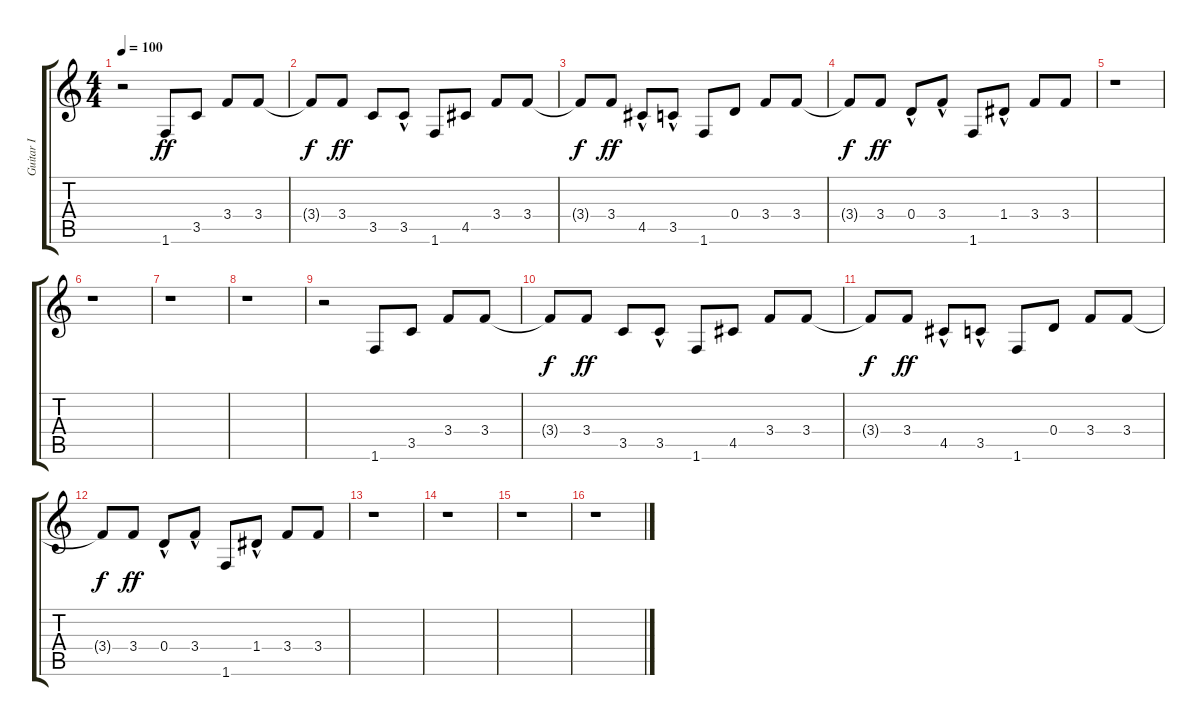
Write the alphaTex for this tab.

\track ("Guitar I" "Guitar I") {instrument electricguitarclean}
\staff {score tabs}
\tuning (E4 B3 G3 D3 A2 E2) {hide}
\ts (4 4)
\tempo 100
\clef g2
\ks c
r.2{dy f} 1.6.8{dy ff} 3.5.8 3.4.8 3.4.8 |
3.4{t}.8{dy f} 3.4.8{dy ff} 3.5.8 3.5{hac}.8 1.6.8 4.5.8 3.4.8 3.4.8 |
3.4{t}.8{dy f} 3.4.8{dy ff} 4.5{hac}.8 3.5{hac}.8 1.6.8 0.4.8 3.4.8 3.4.8 |
3.4{t}.8{dy f} 3.4.8{dy ff} 0.4{hac}.8 3.4{hac}.8 1.6.8 1.4{hac}.8 3.4.8 3.4.8 |
r.1 |
r.1 |
r.1 |
r.1 |
r.2 1.6.8 3.5.8 3.4.8 3.4.8 |
3.4{t}.8{dy f} 3.4.8{dy ff} 3.5.8 3.5{hac}.8 1.6.8 4.5.8 3.4.8 3.4.8 |
3.4{t}.8{dy f} 3.4.8{dy ff} 4.5{hac}.8 3.5{hac}.8 1.6.8 0.4.8 3.4.8 3.4.8 |
3.4{t}.8{dy f} 3.4.8{dy ff} 0.4{hac}.8 3.4{hac}.8 1.6.8 1.4{hac}.8 3.4.8 3.4.8 |
r.1 |
r.1 |
r.1 |
r.1
